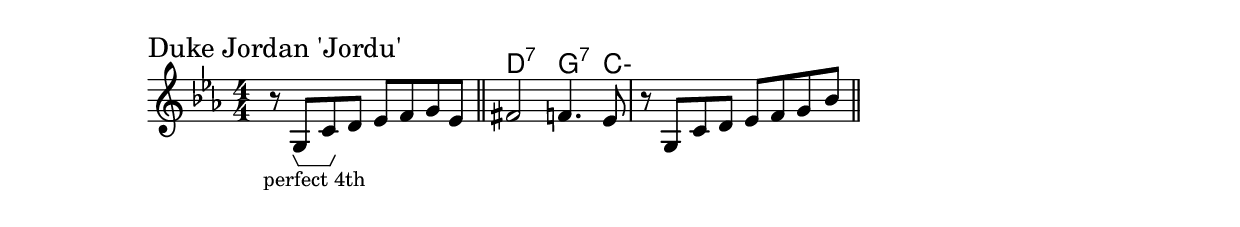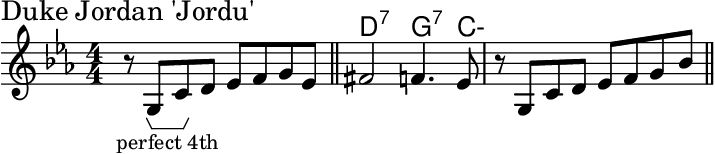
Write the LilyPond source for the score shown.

\version "2.24.4"
\language "english"
#(ly:set-option 'crop #t)
\score {
  \midi {
    \tempo 4=140
  }
  \layout {
    \context {
      \Score
      \omit BarNumber
    }
    \context {
      \Voice
      \consists Horizontal_bracket_engraver
    }
  }
  {
    <<
    \chords {
      \set noChordSymbol = ""
      \set minorChordModifier = \markup { "-" }
      \skip \ppp % spacer to set voice volume
      r1 | d2:7 g4.:7 c8:min | r1
    }
    \new Staff {
      \key ef \major
      \numericTimeSignature
      \time 4/4
      \clef treble
      {
        \sectionLabel "Duke Jordan 'Jordu'"
        \relative {
          \skip \f % spacer to set voice volume
          r8
          \once\override HorizontalBracketText.text = "perfect 4th"
          g \startGroup c \stopGroup d ef f g ef \bar "||"
          fs2 f4. ef8 |
          r8 g, c d ef f g bf
          \bar "||"
        }
      }
    }
    >>
  }
}
